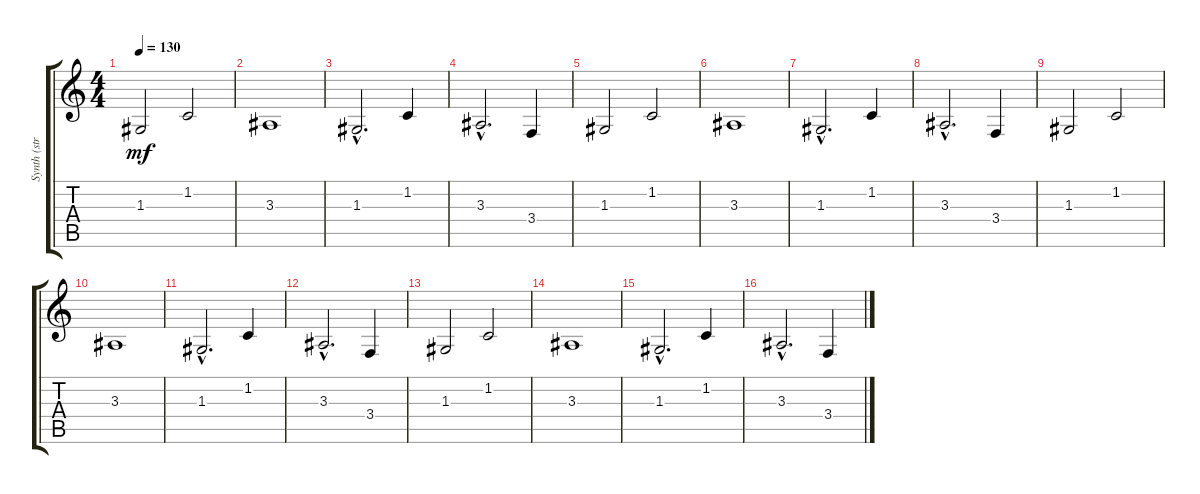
\track ("Synth (strings)" "Synth (str") {instrument synthstrings1}
\staff {score tabs}
\tuning (E4 B3 G3 D3 A2 E2) {hide}
\ts (4 4)
\tempo 130
\clef g2
\ks c
1.3.2{dy mf} 1.2.2 |
3.3.1 |
1.3{hac}.2{d} 1.2.4 |
3.3{hac}.2{d} 3.4.4 |
1.3.2 1.2.2 |
3.3.1 |
1.3{hac}.2{d} 1.2.4 |
3.3{hac}.2{d} 3.4.4 |
1.3.2 1.2.2 |
3.3.1 |
1.3{hac}.2{d} 1.2.4 |
3.3{hac}.2{d} 3.4.4 |
1.3.2 1.2.2 |
3.3.1 |
1.3{hac}.2{d} 1.2.4 |
3.3{hac}.2{d} 3.4.4
